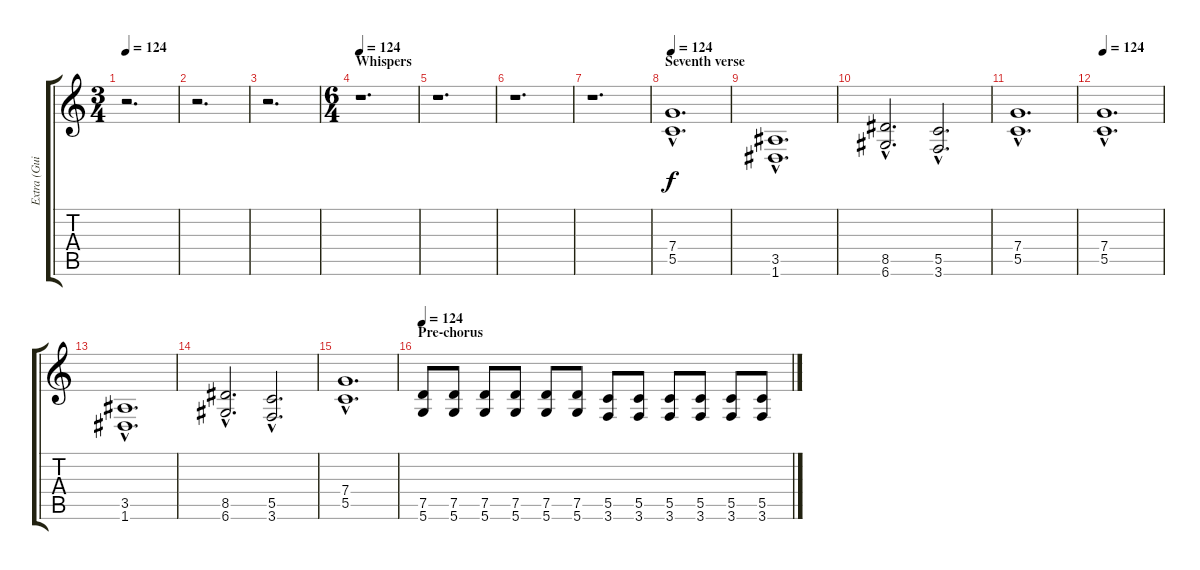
\track ("Extra (Guitar)" "Extra (Gui") {instrument electricguitarmuted}
\staff {score tabs}
\tuning (D4 A3 F3 C3 G2 D2) {hide}
\ts (3 4)
\tempo 124
\clef g2
\ks c
r.2{d dy f} |
r.2{d} |
r.2{d} |
\ts (6 4)
\section ("" "Whispers")
\tempo 124
r.1{d} |
r.1{d} |
r.1{d} |
r.1{d} |
\section ("" "Seventh verse")
\tempo 124
(7.4{hac} 5.5{hac}).1{d volume 15 balance 8 instrument distortionguitar} |
(3.5{hac} 1.6{hac}).1{d} |
(8.5{hac} 6.6{hac}).2{d} (5.5{hac} 3.6{hac}).2{d} |
(7.4{hac} 5.5{hac}).1{d} |
\tempo 124
(7.4{hac} 5.5{hac}).1{d volume 15 balance 8 instrument distortionguitar} |
(3.5{hac} 1.6{hac}).1{d} |
(8.5{hac} 6.6{hac}).2{d} (5.5{hac} 3.6{hac}).2{d} |
(7.4{hac} 5.5{hac}).1{d} |
\section ("" "Pre-chorus")
\tempo 124
(7.5 5.6).8{volume 15 balance 8 instrument electricguitarmuted} (7.5 5.6).8 (7.5 5.6).8 (7.5 5.6).8 (7.5 5.6).8 (7.5 5.6).8 (5.5 3.6).8 (5.5 3.6).8 (5.5 3.6).8 (5.5 3.6).8 (5.5 3.6).8 (5.5 3.6).8
